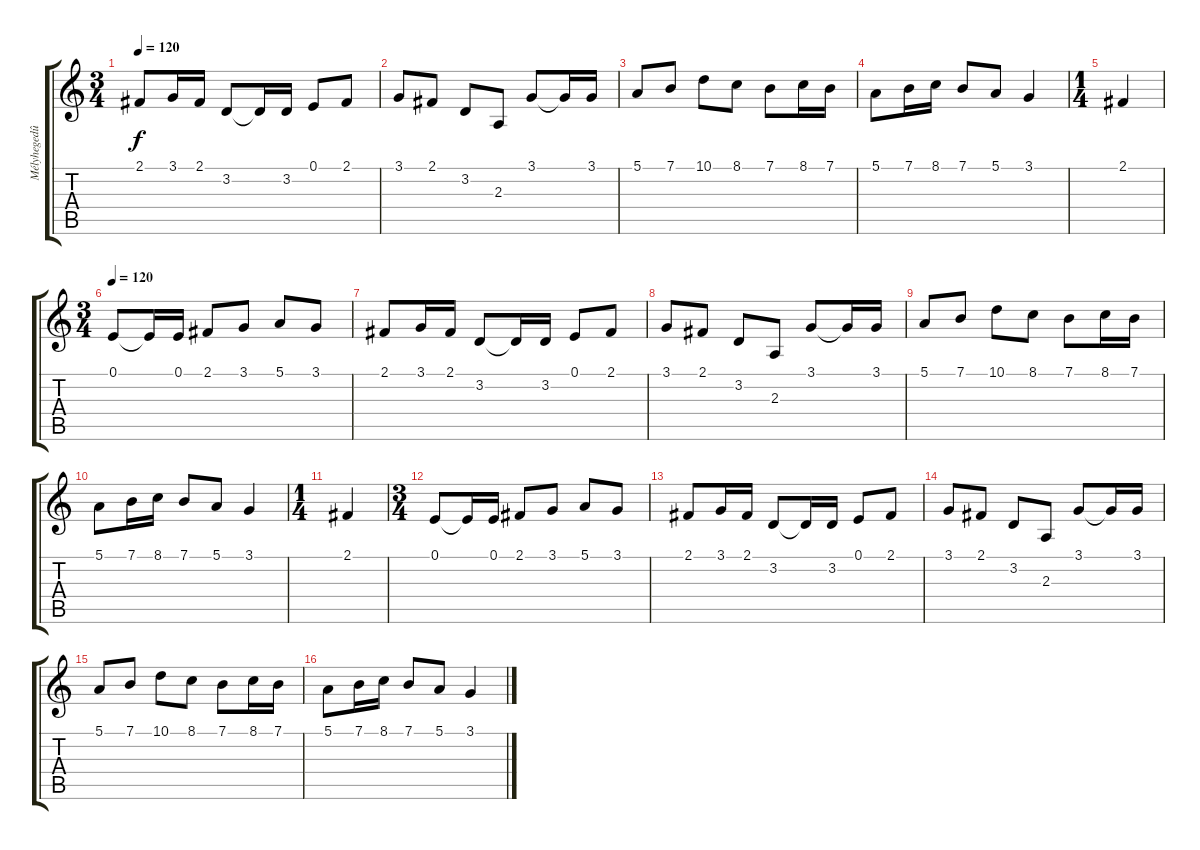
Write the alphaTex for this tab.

\track ("Mélyhegedû" "Mélyhegedû") {instrument viola}
\staff {score tabs}
\tuning (E4 B3 G3 D3 A2 E2) {hide}
\ts (3 4)
\tempo 120
\clef g2
\ks c
2.1.8{dy f} 3.1.16 2.1.16 3.2.8 3.2{t}.16 3.2.16 0.1.8 2.1.8 |
3.1.8 2.1.8 3.2.8 2.3.8 3.1.8 3.1{t}.16 3.1.16 |
5.1.8 7.1.8 10.1.8 8.1.8 7.1.8 8.1.16 7.1.16 |
5.1.8 7.1.16 8.1.16 7.1.8 5.1.8 3.1.4 |
\ts (1 4)
2.1.4 |
\ts (3 4)
\tempo 120
0.1.8 0.1{t}.16 0.1.16 2.1.8 3.1.8 5.1.8 3.1.8 |
2.1.8 3.1.16 2.1.16 3.2.8 3.2{t}.16 3.2.16 0.1.8 2.1.8 |
3.1.8 2.1.8 3.2.8 2.3.8 3.1.8 3.1{t}.16 3.1.16 |
5.1.8 7.1.8 10.1.8 8.1.8 7.1.8 8.1.16 7.1.16 |
5.1.8 7.1.16 8.1.16 7.1.8 5.1.8 3.1.4 |
\ts (1 4)
2.1.4 |
\ts (3 4)
0.1.8 0.1{t}.16 0.1.16 2.1.8 3.1.8 5.1.8 3.1.8 |
2.1.8 3.1.16 2.1.16 3.2.8 3.2{t}.16 3.2.16 0.1.8 2.1.8 |
3.1.8 2.1.8 3.2.8 2.3.8 3.1.8 3.1{t}.16 3.1.16 |
5.1.8 7.1.8 10.1.8 8.1.8 7.1.8 8.1.16 7.1.16 |
5.1.8 7.1.16 8.1.16 7.1.8 5.1.8 3.1.4
